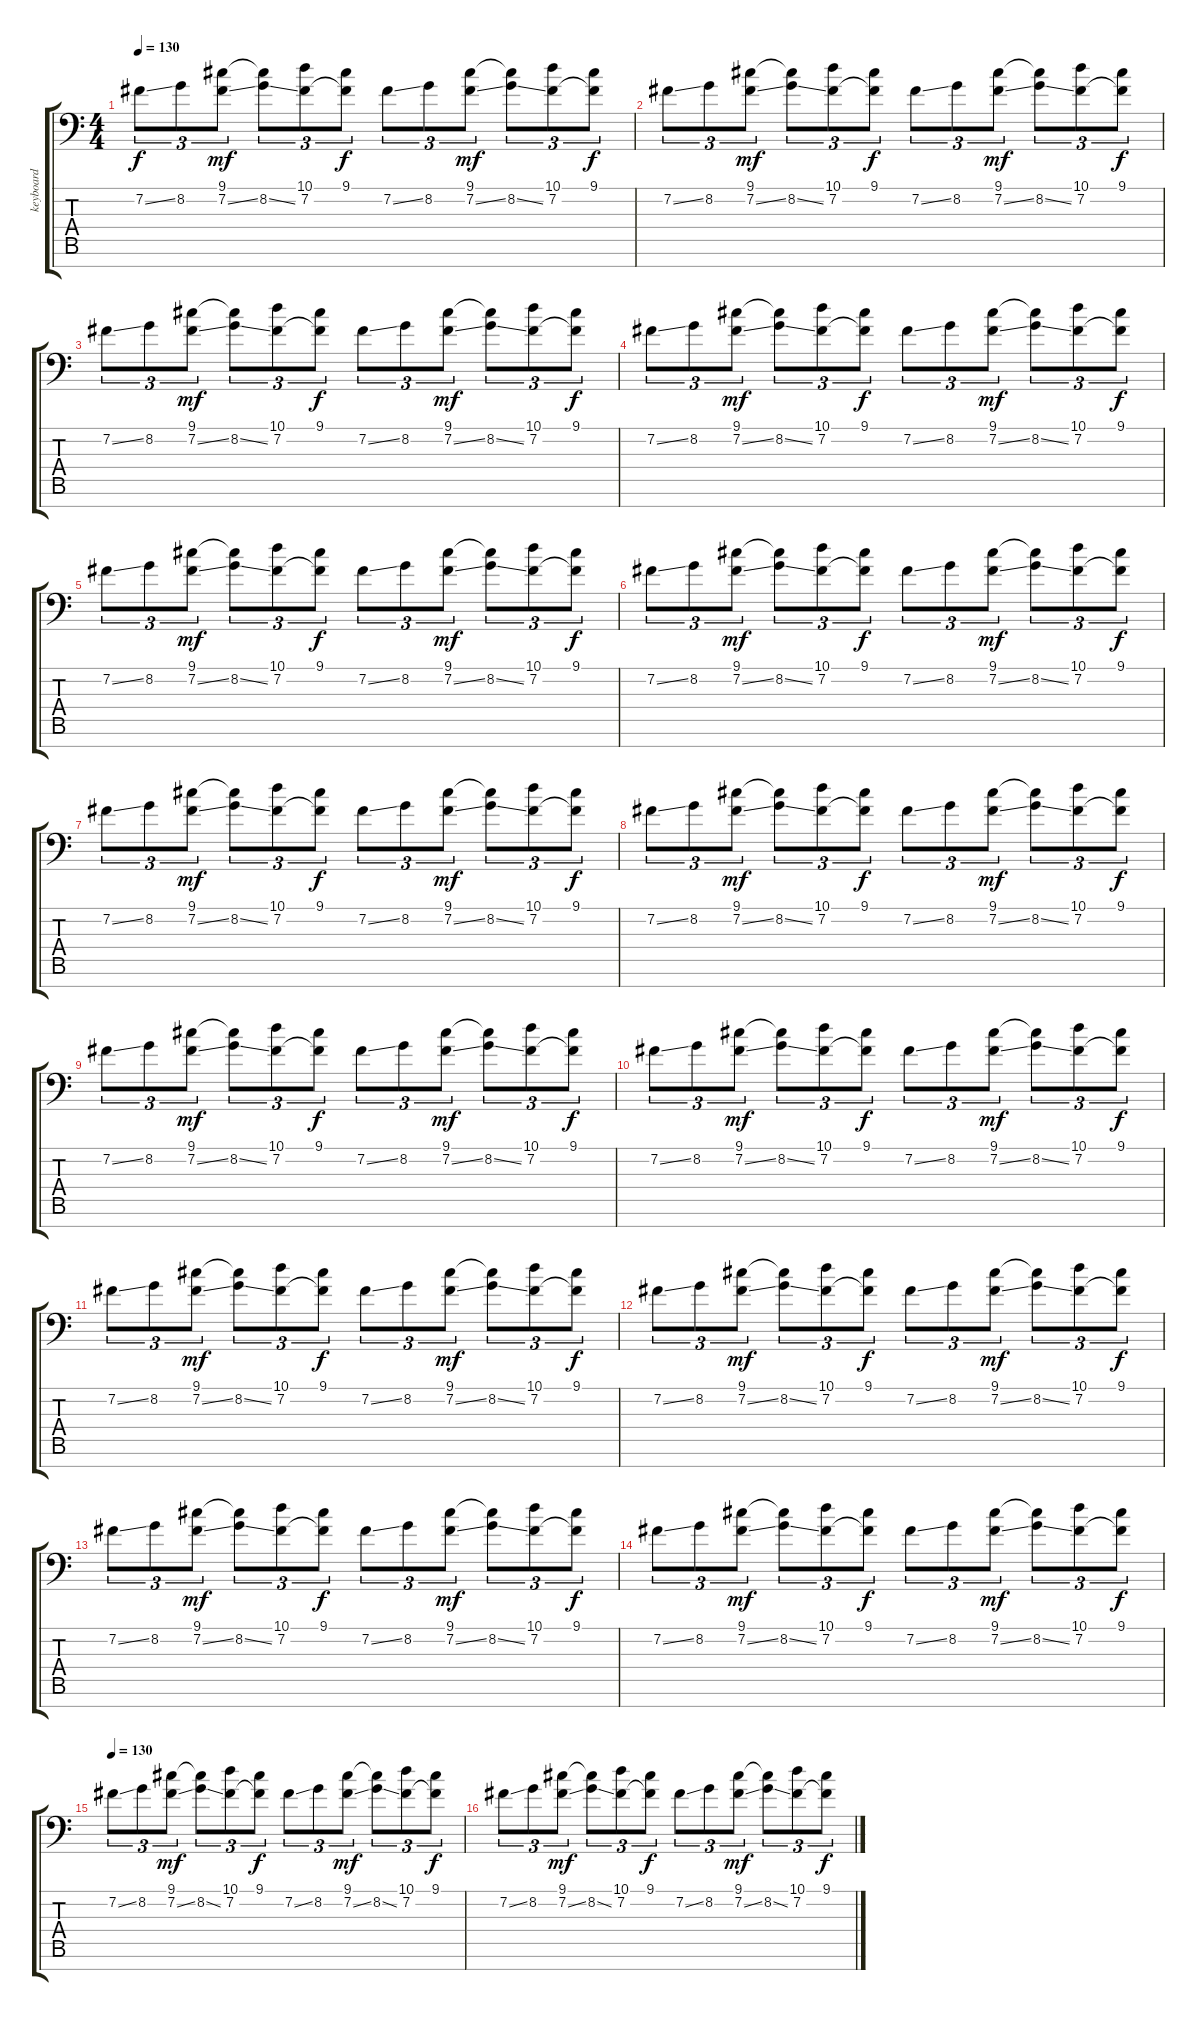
\track ("keyboard" "keyboard") {instrument choiraahs}
\staff {score tabs}
\tuning (E4 B3 G3 D3 A2 D2 D1) {hide}
\ts (4 4)
\tempo 130
\clef f4
\ks c
7.2{ss}.8{tu (3 2) dy f} 8.2.8{tu (3 2)} (9.1 7.2{ss}).8{tu (3 2) dy mf} (9.1{t} 8.2{ss}).8{tu (3 2)} (10.1 7.2).8{tu (3 2)} (9.1 7.2{t}).8{tu (3 2) dy f} 7.2{ss}.8{tu (3 2)} 8.2.8{tu (3 2)} (9.1 7.2{ss}).8{tu (3 2) dy mf} (9.1{t} 8.2{ss}).8{tu (3 2)} (10.1 7.2).8{tu (3 2)} (9.1 7.2{t}).8{tu (3 2) dy f} |
7.2{ss}.8{tu (3 2)} 8.2.8{tu (3 2)} (9.1 7.2{ss}).8{tu (3 2) dy mf} (9.1{t} 8.2{ss}).8{tu (3 2)} (10.1 7.2).8{tu (3 2)} (9.1 7.2{t}).8{tu (3 2) dy f} 7.2{ss}.8{tu (3 2)} 8.2.8{tu (3 2)} (9.1 7.2{ss}).8{tu (3 2) dy mf} (9.1{t} 8.2{ss}).8{tu (3 2)} (10.1 7.2).8{tu (3 2)} (9.1 7.2{t}).8{tu (3 2) dy f} |
7.2{ss}.8{tu (3 2)} 8.2.8{tu (3 2)} (9.1 7.2{ss}).8{tu (3 2) dy mf} (9.1{t} 8.2{ss}).8{tu (3 2)} (10.1 7.2).8{tu (3 2)} (9.1 7.2{t}).8{tu (3 2) dy f} 7.2{ss}.8{tu (3 2)} 8.2.8{tu (3 2)} (9.1 7.2{ss}).8{tu (3 2) dy mf} (9.1{t} 8.2{ss}).8{tu (3 2)} (10.1 7.2).8{tu (3 2)} (9.1 7.2{t}).8{tu (3 2) dy f} |
7.2{ss}.8{tu (3 2)} 8.2.8{tu (3 2)} (9.1 7.2{ss}).8{tu (3 2) dy mf} (9.1{t} 8.2{ss}).8{tu (3 2)} (10.1 7.2).8{tu (3 2)} (9.1 7.2{t}).8{tu (3 2) dy f} 7.2{ss}.8{tu (3 2)} 8.2.8{tu (3 2)} (9.1 7.2{ss}).8{tu (3 2) dy mf} (9.1{t} 8.2{ss}).8{tu (3 2)} (10.1 7.2).8{tu (3 2)} (9.1 7.2{t}).8{tu (3 2) dy f} |
7.2{ss}.8{tu (3 2)} 8.2.8{tu (3 2)} (9.1 7.2{ss}).8{tu (3 2) dy mf} (9.1{t} 8.2{ss}).8{tu (3 2)} (10.1 7.2).8{tu (3 2)} (9.1 7.2{t}).8{tu (3 2) dy f} 7.2{ss}.8{tu (3 2)} 8.2.8{tu (3 2)} (9.1 7.2{ss}).8{tu (3 2) dy mf} (9.1{t} 8.2{ss}).8{tu (3 2)} (10.1 7.2).8{tu (3 2)} (9.1 7.2{t}).8{tu (3 2) dy f} |
7.2{ss}.8{tu (3 2)} 8.2.8{tu (3 2)} (9.1 7.2{ss}).8{tu (3 2) dy mf} (9.1{t} 8.2{ss}).8{tu (3 2)} (10.1 7.2).8{tu (3 2)} (9.1 7.2{t}).8{tu (3 2) dy f} 7.2{ss}.8{tu (3 2)} 8.2.8{tu (3 2)} (9.1 7.2{ss}).8{tu (3 2) dy mf} (9.1{t} 8.2{ss}).8{tu (3 2)} (10.1 7.2).8{tu (3 2)} (9.1 7.2{t}).8{tu (3 2) dy f} |
7.2{ss}.8{tu (3 2)} 8.2.8{tu (3 2)} (9.1 7.2{ss}).8{tu (3 2) dy mf} (9.1{t} 8.2{ss}).8{tu (3 2)} (10.1 7.2).8{tu (3 2)} (9.1 7.2{t}).8{tu (3 2) dy f} 7.2{ss}.8{tu (3 2)} 8.2.8{tu (3 2)} (9.1 7.2{ss}).8{tu (3 2) dy mf} (9.1{t} 8.2{ss}).8{tu (3 2)} (10.1 7.2).8{tu (3 2)} (9.1 7.2{t}).8{tu (3 2) dy f} |
7.2{ss}.8{tu (3 2)} 8.2.8{tu (3 2)} (9.1 7.2{ss}).8{tu (3 2) dy mf} (9.1{t} 8.2{ss}).8{tu (3 2)} (10.1 7.2).8{tu (3 2)} (9.1 7.2{t}).8{tu (3 2) dy f} 7.2{ss}.8{tu (3 2)} 8.2.8{tu (3 2)} (9.1 7.2{ss}).8{tu (3 2) dy mf} (9.1{t} 8.2{ss}).8{tu (3 2)} (10.1 7.2).8{tu (3 2)} (9.1 7.2{t}).8{tu (3 2) dy f} |
7.2{ss}.8{tu (3 2)} 8.2.8{tu (3 2)} (9.1 7.2{ss}).8{tu (3 2) dy mf} (9.1{t} 8.2{ss}).8{tu (3 2)} (10.1 7.2).8{tu (3 2)} (9.1 7.2{t}).8{tu (3 2) dy f} 7.2{ss}.8{tu (3 2)} 8.2.8{tu (3 2)} (9.1 7.2{ss}).8{tu (3 2) dy mf} (9.1{t} 8.2{ss}).8{tu (3 2)} (10.1 7.2).8{tu (3 2)} (9.1 7.2{t}).8{tu (3 2) dy f} |
7.2{ss}.8{tu (3 2)} 8.2.8{tu (3 2)} (9.1 7.2{ss}).8{tu (3 2) dy mf} (9.1{t} 8.2{ss}).8{tu (3 2)} (10.1 7.2).8{tu (3 2)} (9.1 7.2{t}).8{tu (3 2) dy f} 7.2{ss}.8{tu (3 2)} 8.2.8{tu (3 2)} (9.1 7.2{ss}).8{tu (3 2) dy mf} (9.1{t} 8.2{ss}).8{tu (3 2)} (10.1 7.2).8{tu (3 2)} (9.1 7.2{t}).8{tu (3 2) dy f} |
7.2{ss}.8{tu (3 2)} 8.2.8{tu (3 2)} (9.1 7.2{ss}).8{tu (3 2) dy mf} (9.1{t} 8.2{ss}).8{tu (3 2)} (10.1 7.2).8{tu (3 2)} (9.1 7.2{t}).8{tu (3 2) dy f} 7.2{ss}.8{tu (3 2)} 8.2.8{tu (3 2)} (9.1 7.2{ss}).8{tu (3 2) dy mf} (9.1{t} 8.2{ss}).8{tu (3 2)} (10.1 7.2).8{tu (3 2)} (9.1 7.2{t}).8{tu (3 2) dy f} |
7.2{ss}.8{tu (3 2)} 8.2.8{tu (3 2)} (9.1 7.2{ss}).8{tu (3 2) dy mf} (9.1{t} 8.2{ss}).8{tu (3 2)} (10.1 7.2).8{tu (3 2)} (9.1 7.2{t}).8{tu (3 2) dy f} 7.2{ss}.8{tu (3 2)} 8.2.8{tu (3 2)} (9.1 7.2{ss}).8{tu (3 2) dy mf} (9.1{t} 8.2{ss}).8{tu (3 2)} (10.1 7.2).8{tu (3 2)} (9.1 7.2{t}).8{tu (3 2) dy f} |
7.2{ss}.8{tu (3 2)} 8.2.8{tu (3 2)} (9.1 7.2{ss}).8{tu (3 2) dy mf} (9.1{t} 8.2{ss}).8{tu (3 2)} (10.1 7.2).8{tu (3 2)} (9.1 7.2{t}).8{tu (3 2) dy f} 7.2{ss}.8{tu (3 2)} 8.2.8{tu (3 2)} (9.1 7.2{ss}).8{tu (3 2) dy mf} (9.1{t} 8.2{ss}).8{tu (3 2)} (10.1 7.2).8{tu (3 2)} (9.1 7.2{t}).8{tu (3 2) dy f} |
7.2{ss}.8{tu (3 2)} 8.2.8{tu (3 2)} (9.1 7.2{ss}).8{tu (3 2) dy mf} (9.1{t} 8.2{ss}).8{tu (3 2)} (10.1 7.2).8{tu (3 2)} (9.1 7.2{t}).8{tu (3 2) dy f} 7.2{ss}.8{tu (3 2)} 8.2.8{tu (3 2)} (9.1 7.2{ss}).8{tu (3 2) dy mf} (9.1{t} 8.2{ss}).8{tu (3 2)} (10.1 7.2).8{tu (3 2)} (9.1 7.2{t}).8{tu (3 2) dy f} |
\tempo 130
7.2{ss}.8{tu (3 2)} 8.2.8{tu (3 2)} (9.1 7.2{ss}).8{tu (3 2) dy mf} (9.1{t} 8.2{ss}).8{tu (3 2)} (10.1 7.2).8{tu (3 2)} (9.1 7.2{t}).8{tu (3 2) dy f} 7.2{ss}.8{tu (3 2)} 8.2.8{tu (3 2)} (9.1 7.2{ss}).8{tu (3 2) dy mf} (9.1{t} 8.2{ss}).8{tu (3 2)} (10.1 7.2).8{tu (3 2)} (9.1 7.2{t}).8{tu (3 2) dy f} |
7.2{ss}.8{tu (3 2)} 8.2.8{tu (3 2)} (9.1 7.2{ss}).8{tu (3 2) dy mf} (9.1{t} 8.2{ss}).8{tu (3 2)} (10.1 7.2).8{tu (3 2)} (9.1 7.2{t}).8{tu (3 2) dy f} 7.2{ss}.8{tu (3 2)} 8.2.8{tu (3 2)} (9.1 7.2{ss}).8{tu (3 2) dy mf} (9.1{t} 8.2{ss}).8{tu (3 2)} (10.1 7.2).8{tu (3 2)} (9.1 7.2{t}).8{tu (3 2) dy f}
